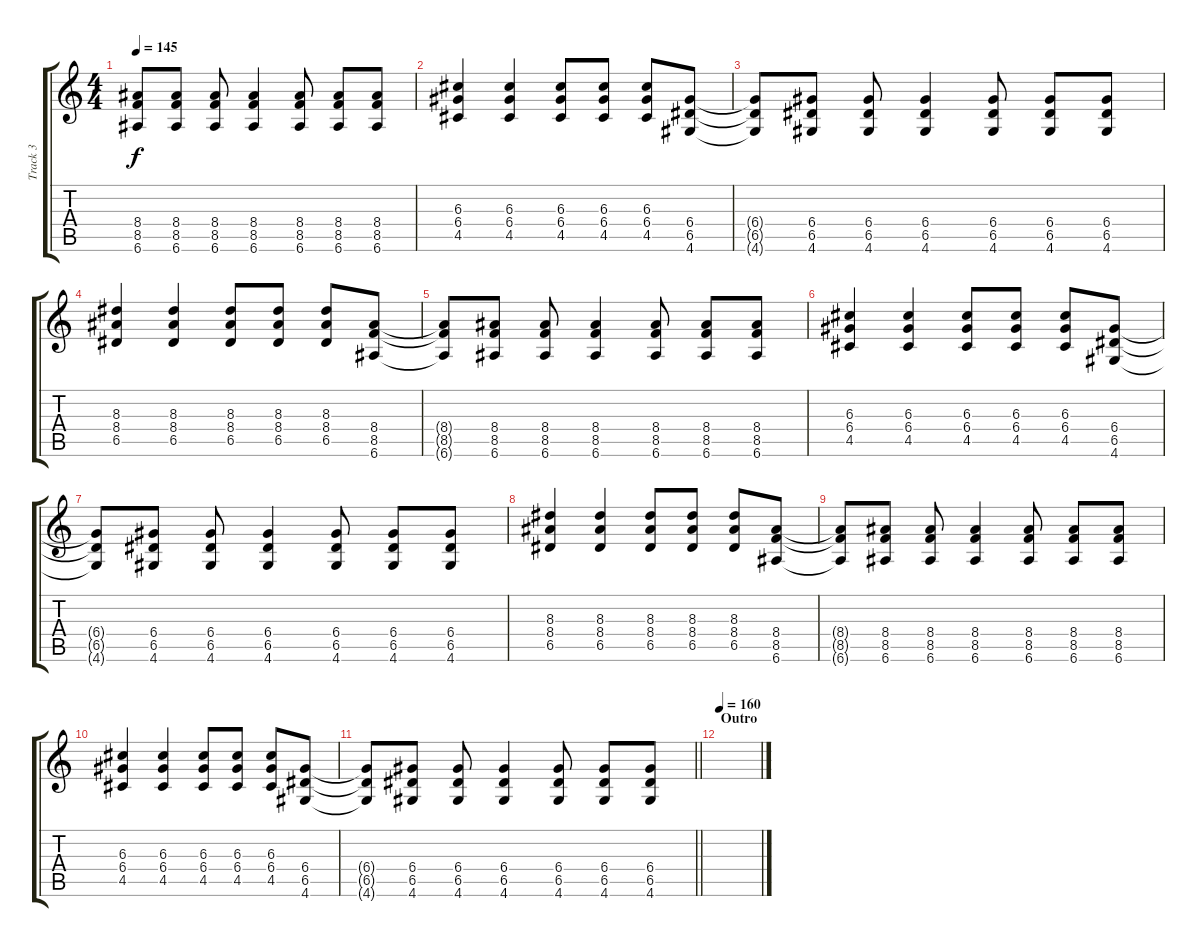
\track ("Track 3" "Track 3") {instrument distortionguitar}
\staff {score tabs}
\tuning (E4 B3 G3 D3 A2 E2) {hide}
\ts (4 4)
\tempo 145
\clef g2
\ks c
(8.4{t} 8.5{t} 6.6{t}).8{dy f} (8.4 8.5 6.6).8 (8.4 8.5 6.6).8 (8.4 8.5 6.6).4 (8.4 8.5 6.6).8 (8.4 8.5 6.6).8 (8.4 8.5 6.6).8 |
(6.3 6.4 4.5).4 (6.3 6.4 4.5).4 (6.3 6.4 4.5).8 (6.3 6.4 4.5).8 (6.3 6.4 4.5).8 (6.4 6.5 4.6).8 |
(6.4{t} 6.5{t} 4.6{t}).8 (6.4 6.5 4.6).8 (6.4 6.5 4.6).8 (6.4 6.5 4.6).4 (6.4 6.5 4.6).8 (6.4 6.5 4.6).8 (6.4 6.5 4.6).8 |
(8.3 8.4 6.5).4 (8.3 8.4 6.5).4 (8.3 8.4 6.5).8 (8.3 8.4 6.5).8 (8.3 8.4 6.5).8 (8.4 8.5 6.6).8 |
(8.4{t} 8.5{t} 6.6{t}).8 (8.4 8.5 6.6).8 (8.4 8.5 6.6).8 (8.4 8.5 6.6).4 (8.4 8.5 6.6).8 (8.4 8.5 6.6).8 (8.4 8.5 6.6).8 |
(6.3 6.4 4.5).4 (6.3 6.4 4.5).4 (6.3 6.4 4.5).8 (6.3 6.4 4.5).8 (6.3 6.4 4.5).8 (6.4 6.5 4.6).8 |
(6.4{t} 6.5{t} 4.6{t}).8 (6.4 6.5 4.6).8 (6.4 6.5 4.6).8 (6.4 6.5 4.6).4 (6.4 6.5 4.6).8 (6.4 6.5 4.6).8 (6.4 6.5 4.6).8 |
(8.3 8.4 6.5).4 (8.3 8.4 6.5).4 (8.3 8.4 6.5).8 (8.3 8.4 6.5).8 (8.3 8.4 6.5).8 (8.4 8.5 6.6).8 |
(8.4{t} 8.5{t} 6.6{t}).8 (8.4 8.5 6.6).8 (8.4 8.5 6.6).8 (8.4 8.5 6.6).4 (8.4 8.5 6.6).8 (8.4 8.5 6.6).8 (8.4 8.5 6.6).8 |
(6.3 6.4 4.5).4 (6.3 6.4 4.5).4 (6.3 6.4 4.5).8 (6.3 6.4 4.5).8 (6.3 6.4 4.5).8 (6.4 6.5 4.6).8 |
\barLineRight lightlight
(6.4{t} 6.5{t} 4.6{t}).8 (6.4 6.5 4.6).8 (6.4 6.5 4.6).8 (6.4 6.5 4.6).4 (6.4 6.5 4.6).8 (6.4 6.5 4.6).8 (6.4 6.5 4.6).8 |
\section ("" "Outro")
\tempo 160
